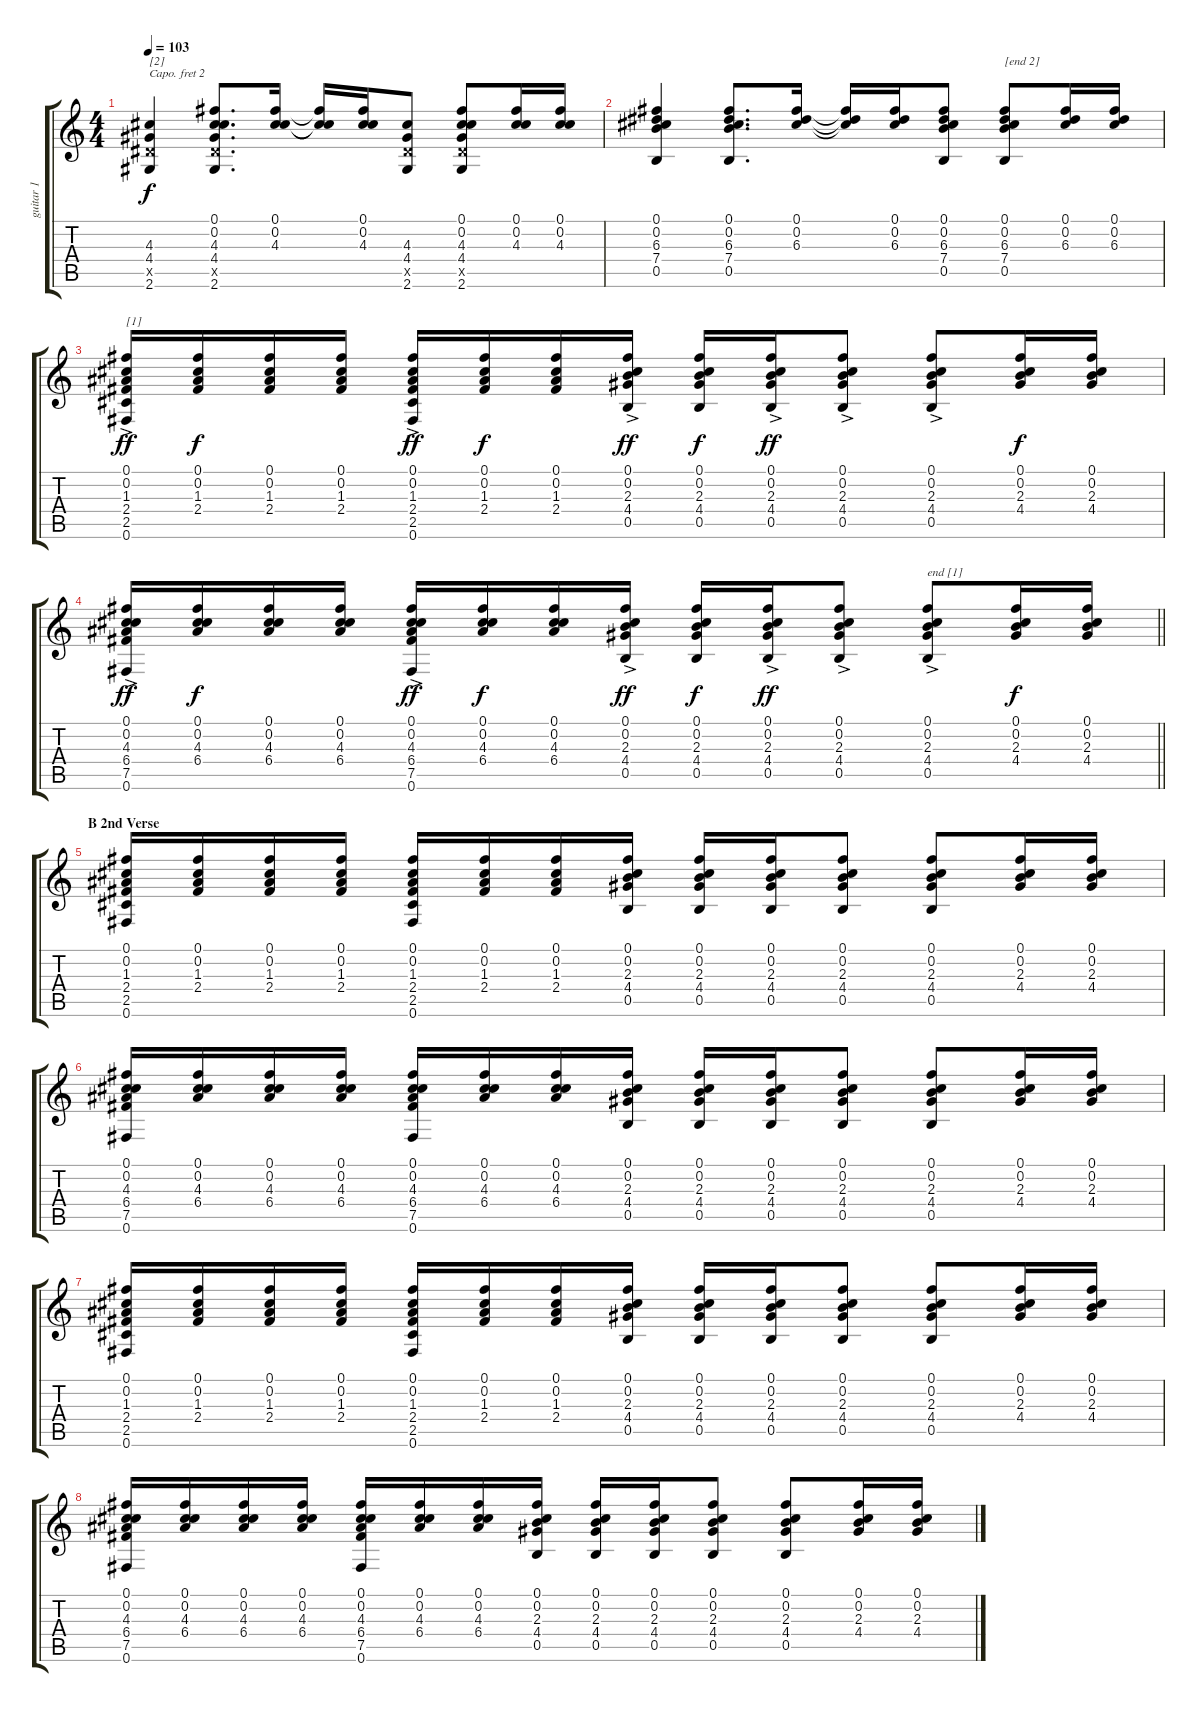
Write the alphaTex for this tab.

\track ("guitar 1" "guitar 1") {instrument electricguitarclean}
\staff {score tabs}
\capo 2
\tuning (E4 B3 G3 D3 A2 E2) {hide}
\ts (4 4)
\tempo 103
\clef g2
\ks c
(4.3 4.4 4.5{x} 2.6).4{txt "[2]" dy f} (0.1 0.2 4.3 4.4 4.5{x} 2.6).8{d} (0.1 0.2 4.3).16 (0.1{t} 0.2{t} 4.3{t}).16 (0.1 0.2 4.3).16 (4.3 4.4 4.5{x} 2.6).8 (0.1 0.2 4.3 4.4 4.5{x} 2.6).8 (0.1 0.2 4.3).16 (0.1 0.2 4.3).16 |
(0.1 0.2 6.3 7.4 0.5).4 (0.1 0.2 6.3 7.4 0.5).8{d} (0.1 0.2 6.3).16 (0.1{t} 0.2{t} 6.3{t}).16 (0.1 0.2 6.3).16 (0.1 0.2 6.3 7.4 0.5).8 (0.1 0.2 6.3 7.4 0.5).8{txt "[end 2]"} (0.1 0.2 6.3).16 (0.1 0.2 6.3).16 |
(0.1{ac} 0.2{ac} 1.3{ac} 2.4{ac} 2.5{ac} 0.6{ac}).16{txt "[1]" dy ff} (0.1 0.2 1.3 2.4).16{dy f} (0.1 0.2 1.3 2.4).16 (0.1 0.2 1.3 2.4).16 (0.1{ac} 0.2{ac} 1.3{ac} 2.4{ac} 2.5{ac} 0.6{ac}).16{dy ff} (0.1 0.2 1.3 2.4).16{dy f} (0.1 0.2 1.3 2.4).16 (0.1{ac} 0.2{ac} 2.3{ac} 4.4{ac} 0.5{ac}).16{dy ff} (0.1 0.2 2.3 4.4 0.5).16{dy f} (0.1{ac} 0.2{ac} 2.3{ac} 4.4{ac} 0.5{ac}).16{dy ff} (0.1{ac} 0.2{ac} 2.3{ac} 4.4{ac} 0.5{ac}).8 (0.1{ac} 0.2{ac} 2.3{ac} 4.4{ac} 0.5{ac}).8 (0.1 0.2 2.3 4.4).16{dy f} (0.1 0.2 2.3 4.4).16 |
\barLineRight lightlight
(0.1{ac} 0.2{ac} 4.3{ac} 6.4{ac} 7.5{ac} 0.6{ac}).16{dy ff} (0.1 0.2 4.3 6.4).16{dy f} (0.1 0.2 4.3 6.4).16 (0.1 0.2 4.3 6.4).16 (0.1{ac} 0.2{ac} 4.3{ac} 6.4{ac} 7.5{ac} 0.6{ac}).16{dy ff} (0.1 0.2 4.3 6.4).16{dy f} (0.1 0.2 4.3 6.4).16 (0.1{ac} 0.2{ac} 2.3{ac} 4.4{ac} 0.5{ac}).16{dy ff} (0.1 0.2 2.3 4.4 0.5).16{dy f} (0.1{ac} 0.2{ac} 2.3{ac} 4.4{ac} 0.5{ac}).16{dy ff} (0.1{ac} 0.2{ac} 2.3{ac} 4.4{ac} 0.5{ac}).8 (0.1{ac} 0.2{ac} 2.3{ac} 4.4{ac} 0.5{ac}).8{txt "end [1]"} (0.1 0.2 2.3 4.4).16{dy f} (0.1 0.2 2.3 4.4).16 |
\section ("" "B 2nd Verse")
(0.1 0.2 1.3 2.4 2.5 0.6).16 (0.1 0.2 1.3 2.4).16 (0.1 0.2 1.3 2.4).16 (0.1 0.2 1.3 2.4).16 (0.1 0.2 1.3 2.4 2.5 0.6).16 (0.1 0.2 1.3 2.4).16 (0.1 0.2 1.3 2.4).16 (0.1 0.2 2.3 4.4 0.5).16 (0.1 0.2 2.3 4.4 0.5).16 (0.1 0.2 2.3 4.4 0.5).16 (0.1 0.2 2.3 4.4 0.5).8 (0.1 0.2 2.3 4.4 0.5).8 (0.1 0.2 2.3 4.4).16 (0.1 0.2 2.3 4.4).16 |
(0.1 0.2 4.3 6.4 7.5 0.6).16 (0.1 0.2 4.3 6.4).16 (0.1 0.2 4.3 6.4).16 (0.1 0.2 4.3 6.4).16 (0.1 0.2 4.3 6.4 7.5 0.6).16 (0.1 0.2 4.3 6.4).16 (0.1 0.2 4.3 6.4).16 (0.1 0.2 2.3 4.4 0.5).16 (0.1 0.2 2.3 4.4 0.5).16 (0.1 0.2 2.3 4.4 0.5).16 (0.1 0.2 2.3 4.4 0.5).8 (0.1 0.2 2.3 4.4 0.5).8 (0.1 0.2 2.3 4.4).16 (0.1 0.2 2.3 4.4).16 |
(0.1 0.2 1.3 2.4 2.5 0.6).16 (0.1 0.2 1.3 2.4).16 (0.1 0.2 1.3 2.4).16 (0.1 0.2 1.3 2.4).16 (0.1 0.2 1.3 2.4 2.5 0.6).16 (0.1 0.2 1.3 2.4).16 (0.1 0.2 1.3 2.4).16 (0.1 0.2 2.3 4.4 0.5).16 (0.1 0.2 2.3 4.4 0.5).16 (0.1 0.2 2.3 4.4 0.5).16 (0.1 0.2 2.3 4.4 0.5).8 (0.1 0.2 2.3 4.4 0.5).8 (0.1 0.2 2.3 4.4).16 (0.1 0.2 2.3 4.4).16 |
(0.1 0.2 4.3 6.4 7.5 0.6).16 (0.1 0.2 4.3 6.4).16 (0.1 0.2 4.3 6.4).16 (0.1 0.2 4.3 6.4).16 (0.1 0.2 4.3 6.4 7.5 0.6).16 (0.1 0.2 4.3 6.4).16 (0.1 0.2 4.3 6.4).16 (0.1 0.2 2.3 4.4 0.5).16 (0.1 0.2 2.3 4.4 0.5).16 (0.1 0.2 2.3 4.4 0.5).16 (0.1 0.2 2.3 4.4 0.5).8 (0.1 0.2 2.3 4.4 0.5).8 (0.1 0.2 2.3 4.4).16 (0.1 0.2 2.3 4.4).16
